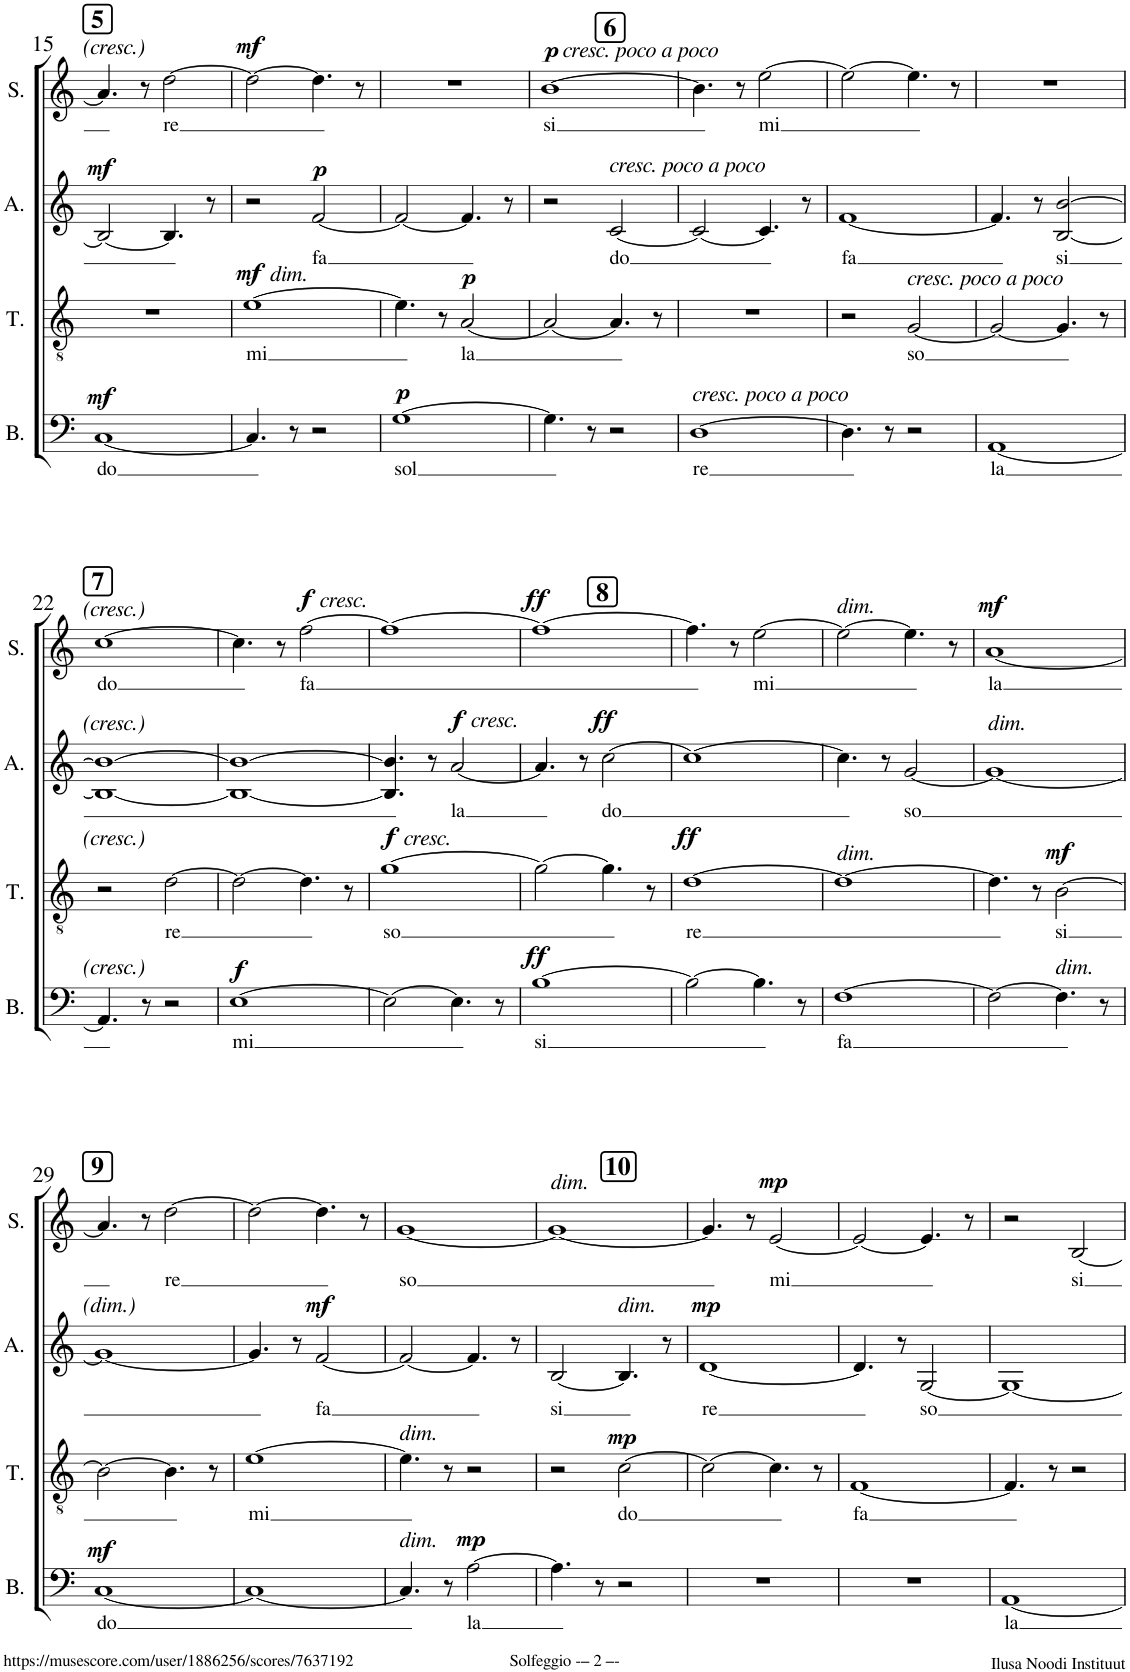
**kern	**text	**dynam	**kern	**text	**dynam	**kern	**text	**dynam	**kern	**text	**dynam
*part4	*part4	*part4	*part3	*part3	*part3	*part2	*part2	*part2	*part1	*part1	*part1
*staff4	*staff4	*staff4	*staff3	*staff3	*staff3	*staff2	*staff2	*staff2	*staff1	*staff1	*staff1
*I"Bass	*	*	*I"Tenor	*	*	*I"Alto	*	*	*I"Soprano	*	*
*I'B.	*	*	*I'T.	*	*	*I'A.	*	*	*I'S.	*	*
!!LO:PB:g=z
*clefF4	*	*	*clefGv2	*	*	*clefG2	*	*	*clefG2	*	*
*k[]	*	*	*k[]	*	*	*k[]	*	*	*k[]	*	*
*M4/4	*	*	*M4/4	*	*	*M4/4	*	*	*M4/4	*	*
!!LO:REH:place=s1:a:B:cj:fs=14:t=5
=15	=15	=15	=15	=15	=15	=15	=15	=15	=15	=15	=15
!	!LO:LY:b	!LO:DY:a	!	!	!	!	!	!LO:DY:a	!	!	!
[1C	do	mf	1r	.	.	2B/_	.	mf	4.a/]	.	.
.	.	.	.	.	.	.	.	.	8r	.	.
!	!	!	!	!	!	!	!	!	!	!LO:LY:b	!
.	.	.	.	.	.	4.B/]	.	.	[2dd\	re	.
.	.	.	.	.	.	8r	.	.	.	.	.
=16	=16	=16	=16	=16	=16	=16	=16	=16	=16	=16	=16
!	!	!	!LO:TX:a:i:t=dim.	!	!	!	!	!	!	!	!
!	!	!	!	!LO:LY:b	!LO:DY:a	!	!	!	!	!	!LO:DY:a
4.C/]	.	.	[1e	mi	mf	2r	.	.	2dd\_	.	mf
8r	.	.	.	.	.	.	.	.	.	.	.
!	!	!	!	!	!	!	!LO:LY:b	!LO:DY:a	!	!	!
2r	.	.	.	.	.	[2f/	fa	p	4.dd\]	.	.
.	.	.	.	.	.	.	.	.	8r	.	.
=17	=17	=17	=17	=17	=17	=17	=17	=17	=17	=17	=17
!	!LO:LY:b	!LO:DY:a	!	!	!	!	!	!	!	!	!
[1G	sol	p	4.e\]	.	.	2f/_	.	.	1r	.	.
.	.	.	8r	.	.	.	.	.	.	.	.
!	!	!	!	!LO:LY:b	!LO:DY:a	!	!	!	!	!	!
.	.	.	[2A/	la	p	4.f/]	.	.	.	.	.
.	.	.	.	.	.	8r	.	.	.	.	.
!!LO:REH:place=s1:a:B:cj:fs=14:t=6:qo=2
=18	=18	=18	=18	=18	=18	=18	=18	=18	=18	=18	=18
!	!	!	!	!	!	!	!	!	!LO:TX:a:i:t=cresc. poco a poco	!	!
!	!	!	!	!	!	!	!	!	!	!LO:LY:b	!LO:DY:a
4.G\]	.	.	2A/_	.	.	2r	.	.	[1b	si	p
8r	.	.	.	.	.	.	.	.	.	.	.
!	!	!	!	!	!	!LO:TX:a:i:t=cresc. poco a poco	!	!	!	!	!
!	!	!	!	!	!	!	!LO:LY:b	!	!	!	!
2r	.	.	4.A/]	.	.	[2c/	do	.	.	.	.
.	.	.	8r	.	.	.	.	.	.	.	.
=19	=19	=19	=19	=19	=19	=19	=19	=19	=19	=19	=19
!LO:TX:a:i:t=cresc. poco a poco	!	!	!	!	!	!	!	!	!	!	!
!	!LO:LY:b	!	!	!	!	!	!	!	!	!	!
[1D	re	.	1r	.	.	2c/_	.	.	4.b\]	.	.
.	.	.	.	.	.	.	.	.	8r	.	.
!	!	!	!	!	!	!	!	!	!	!LO:LY:b	!
.	.	.	.	.	.	4.c/]	.	.	[2ee\	mi	.
.	.	.	.	.	.	8r	.	.	.	.	.
=20	=20	=20	=20	=20	=20	=20	=20	=20	=20	=20	=20
!	!	!	!	!	!	!	!LO:LY:b	!	!	!	!
4.D\]	.	.	2r	.	.	[1f	fa	.	2ee\_	.	.
8r	.	.	.	.	.	.	.	.	.	.	.
!	!	!	!LO:TX:a:i:t=cresc. poco a poco	!	!	!	!	!	!	!	!
!	!	!	!	!LO:LY:b	!	!	!	!	!	!	!
2r	.	.	[2G/	so	.	.	.	.	4.ee\]	.	.
.	.	.	.	.	.	.	.	.	8r	.	.
=21	=21	=21	=21	=21	=21	=21	=21	=21	=21	=21	=21
!	!LO:LY:b	!	!	!	!	!	!	!	!	!	!
[1AA	la	.	2G/_	.	.	4.f/]	.	.	1r	.	.
.	.	.	.	.	.	8r	.	.	.	.	.
!	!	!	!	!	!	!	!LO:LY:b	!	!	!	!
.	.	.	4.G/]	.	.	[2B/ [2b/	si	.	.	.	.
.	.	.	8r	.	.	.	.	.	.	.	.
!!LO:LB:g=z
!!LO:REH:place=s1:a:B:cj:fs=14:t=7
=22	=22	=22	=22	=22	=22	=22	=22	=22	=22	=22	=22
!	!	!	!	!	!	!	!	!	!	!LO:LY:b	!
4.AA/]	.	.	2r	.	.	1B_ 1b_	.	.	[1cc	do	.
8r	.	.	.	.	.	.	.	.	.	.	.
!	!	!	!	!LO:LY:b	!	!	!	!	!	!	!
2r	.	.	[2d\	re	.	.	.	.	.	.	.
=23	=23	=23	=23	=23	=23	=23	=23	=23	=23	=23	=23
!	!LO:LY:b	!LO:DY:a	!	!	!	!	!	!	!	!	!
[1E	mi	f	2d\_	.	.	1B_ 1b_	.	.	4.cc\]	.	.
.	.	.	.	.	.	.	.	.	8r	.	.
!	!	!	!	!	!	!	!	!	!LO:TX:a:i:t=cresc.	!	!
!	!	!	!	!	!	!	!	!	!	!LO:LY:b	!LO:DY:a
.	.	.	4.d\]	.	.	.	.	.	[2ff\	fa	f
.	.	.	8r	.	.	.	.	.	.	.	.
=24	=24	=24	=24	=24	=24	=24	=24	=24	=24	=24	=24
!	!	!	!LO:TX:a:i:t=cresc.	!	!	!	!	!	!	!	!
!	!	!	!	!LO:LY:b	!LO:DY:a	!	!	!	!	!	!
2E\_	.	.	[1g	so	f	4.B/] 4.b/]	.	.	1ff_	.	.
.	.	.	.	.	.	8r	.	.	.	.	.
!	!	!	!	!	!	!LO:TX:a:i:t=cresc.	!	!	!	!	!
!	!	!	!	!	!	!	!LO:LY:b	!LO:DY:a	!	!	!
4.E\]	.	.	.	.	.	[2a/	la	f	.	.	.
8r	.	.	.	.	.	.	.	.	.	.	.
!!LO:REH:place=s1:a:B:cj:fs=14:t=8:qo=2
=25	=25	=25	=25	=25	=25	=25	=25	=25	=25	=25	=25
!	!LO:LY:b	!LO:DY:a	!	!	!	!	!	!	!	!	!LO:DY:a
[1B	si	ff	2g\_	.	.	4.a/]	.	.	1ff_	.	ff
.	.	.	.	.	.	8r	.	.	.	.	.
!	!	!	!	!	!	!	!LO:LY:b	!LO:DY:a	!	!	!
.	.	.	4.g\]	.	.	[2cc\	do	ff	.	.	.
.	.	.	8r	.	.	.	.	.	.	.	.
=26	=26	=26	=26	=26	=26	=26	=26	=26	=26	=26	=26
!	!	!	!	!LO:LY:b	!LO:DY:a	!	!	!	!	!	!
2B\_	.	.	[1d	re	ff	1cc_	.	.	4.ff\]	.	.
.	.	.	.	.	.	.	.	.	8r	.	.
!	!	!	!	!	!	!	!	!	!	!LO:LY:b	!
4.B\]	.	.	.	.	.	.	.	.	[2ee\	mi	.
8r	.	.	.	.	.	.	.	.	.	.	.
=27	=27	=27	=27	=27	=27	=27	=27	=27	=27	=27	=27
!	!	!	!	!	!	!	!	!	!LO:TX:a:i:t=dim.	!	!
!	!	!	!LO:TX:a:i:t=dim.	!	!	!	!	!	!	!	!
!	!LO:LY:b	!	!	!	!	!	!	!	!	!	!
[1F	fa	.	1d_	.	.	4.cc\]	.	.	2ee\_	.	.
.	.	.	.	.	.	8r	.	.	.	.	.
!	!	!	!	!	!	!	!LO:LY:b	!	!	!	!
.	.	.	.	.	.	[2g/	so	.	4.ee\]	.	.
.	.	.	.	.	.	.	.	.	8r	.	.
=28	=28	=28	=28	=28	=28	=28	=28	=28	=28	=28	=28
!	!	!	!	!	!	!LO:TX:a:i:t=dim.	!	!	!	!	!
!	!	!	!	!	!	!	!	!	!	!LO:LY:b	!LO:DY:a
2F\_	.	.	4.d\]	.	.	1g_	.	.	[1a	la	mf
.	.	.	8r	.	.	.	.	.	.	.	.
!LO:TX:a:i:t=dim.	!	!	!	!	!	!	!	!	!	!	!
!	!	!	!	!LO:LY:b	!LO:DY:a	!	!	!	!	!	!
4.F\]	.	.	[2B\	si	mf	.	.	.	.	.	.
8r	.	.	.	.	.	.	.	.	.	.	.
!!LO:LB:g=z
!!LO:REH:place=s1:a:B:cj:fs=14:t=9
=29	=29	=29	=29	=29	=29	=29	=29	=29	=29	=29	=29
!	!LO:LY:b	!LO:DY:a	!	!	!	!	!	!	!	!	!
[1C	do	mf	2B\_	.	.	1g_	.	.	4.a/]	.	.
.	.	.	.	.	.	.	.	.	8r	.	.
!	!	!	!	!	!	!	!	!	!	!LO:LY:b	!
.	.	.	4.B\]	.	.	.	.	.	[2dd\	re	.
.	.	.	8r	.	.	.	.	.	.	.	.
=30	=30	=30	=30	=30	=30	=30	=30	=30	=30	=30	=30
!	!	!	!	!LO:LY:b	!	!	!	!	!	!	!
1C_	.	.	[1e	mi	.	4.g/]	.	.	2dd\_	.	.
.	.	.	.	.	.	8r	.	.	.	.	.
!	!	!	!	!	!	!	!LO:LY:b	!LO:DY:a	!	!	!
.	.	.	.	.	.	[2f/	fa	mf	4.dd\]	.	.
.	.	.	.	.	.	.	.	.	8r	.	.
=31	=31	=31	=31	=31	=31	=31	=31	=31	=31	=31	=31
!	!	!	!LO:TX:a:i:t=dim.	!	!	!	!	!	!	!	!
!LO:TX:a:i:t=dim.	!	!	!	!	!	!	!	!	!	!	!
!	!	!	!	!	!	!	!	!	!	!LO:LY:b	!
4.C/]	.	.	4.e\]	.	.	2f/_	.	.	[1g	so	.
8r	.	.	8r	.	.	.	.	.	.	.	.
!	!LO:LY:b	!LO:DY:a	!	!	!	!	!	!	!	!	!
[2A\	la	mp	2r	.	.	4.f/]	.	.	.	.	.
.	.	.	.	.	.	8r	.	.	.	.	.
!!LO:REH:place=s1:a:B:cj:fs=14:t=10:qo=2
=32	=32	=32	=32	=32	=32	=32	=32	=32	=32	=32	=32
!	!	!	!	!	!	!	!	!	!LO:TX:a:i:t=dim.	!	!
!	!	!	!	!	!	!	!LO:LY:b	!	!	!	!
4.A\]	.	.	2r	.	.	[2B/	si	.	1g_	.	.
8r	.	.	.	.	.	.	.	.	.	.	.
!	!	!	!	!	!	!LO:TX:a:i:t=dim.	!	!	!	!	!
!	!	!	!	!LO:LY:b	!LO:DY:a	!	!	!	!	!	!
2r	.	.	[2c\	do	mp	4.B/]	.	.	.	.	.
.	.	.	.	.	.	8r	.	.	.	.	.
=33	=33	=33	=33	=33	=33	=33	=33	=33	=33	=33	=33
!	!	!	!	!	!	!	!LO:LY:b	!LO:DY:a	!	!	!
1r	.	.	2c\_	.	.	[1d	re	mp	4.g/]	.	.
.	.	.	.	.	.	.	.	.	8r	.	.
!	!	!	!	!	!	!	!	!	!	!LO:LY:b	!LO:DY:a
.	.	.	4.c\]	.	.	.	.	.	[2e/	mi	mp
.	.	.	8r	.	.	.	.	.	.	.	.
=34	=34	=34	=34	=34	=34	=34	=34	=34	=34	=34	=34
!	!	!	!	!LO:LY:b	!	!	!	!	!	!	!
1r	.	.	[1F	fa	.	4.d/]	.	.	2e/_	.	.
.	.	.	.	.	.	8r	.	.	.	.	.
!	!	!	!	!	!	!	!LO:LY:b	!	!	!	!
.	.	.	.	.	.	[2G/	so	.	4.e/]	.	.
.	.	.	.	.	.	.	.	.	8r	.	.
=35	=35	=35	=35	=35	=35	=35	=35	=35	=35	=35	=35
!	!LO:LY:b	!	!	!	!	!	!	!	!	!	!
[1AA	la	.	4.F/]	.	.	1G_	.	.	2r	.	.
.	.	.	8r	.	.	.	.	.	.	.	.
!	!	!	!	!	!	!	!	!	!	!LO:LY:b	!
.	.	.	2r	.	.	.	.	.	[2B/	si	.
=	=	=	=	=	=	=	=	=	=	=	=
*-	*-	*-	*-	*-	*-	*-	*-	*-	*-	*-	*-
